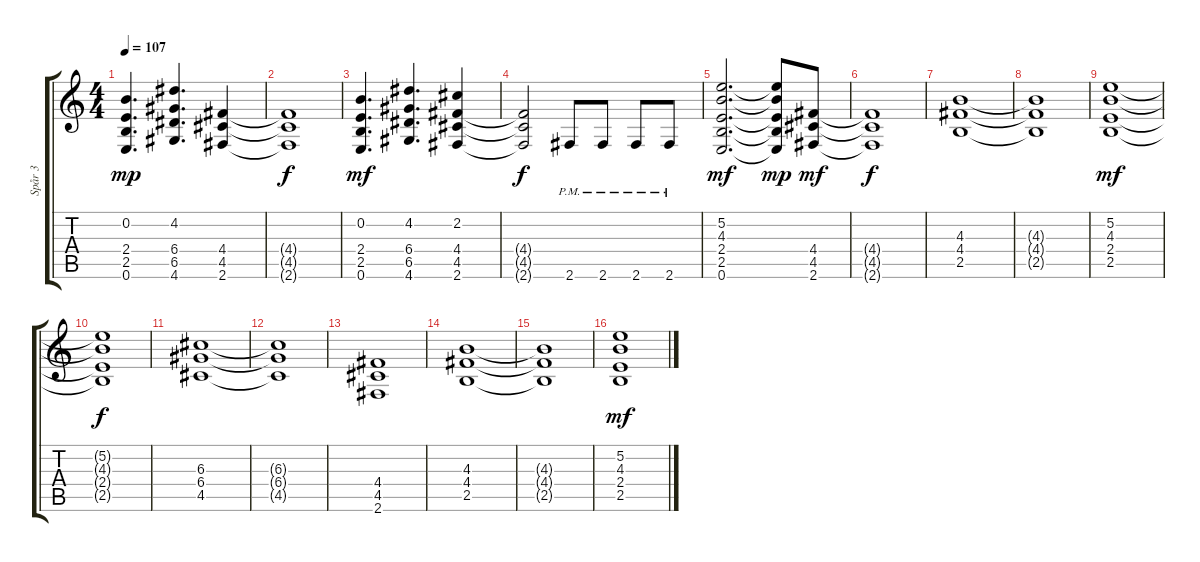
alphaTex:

\track ("Spår 3" "Spår 3") {instrument distortionguitar}
\staff {score tabs}
\tuning (E4 B3 G3 D3 A2 E2) {hide}
\ts (4 4)
\tempo 107
\clef g2
\ks c
(0.2 2.4 2.5 0.6).4{d dy mp volume 10} (4.2 6.4 6.5 4.6).4{d} (4.4 4.5 2.6).4 |
(4.4{t} 4.5{t} 2.6{t}).1{dy f} |
(0.2 2.4 2.5 0.6).4{d dy mf} (4.2 6.4 6.5 4.6).4{d} (2.2 4.4 4.5 2.6).4 |
(4.4{t} 4.5{t} 2.6{t}).2{dy f} 2.6{pm}.8 2.6{pm}.8 2.6{pm}.8 2.6{pm}.8 |
(5.2 4.3 2.4 2.5 0.6).2{d dy mf} (5.2{t} 4.3{t} 2.4{t} 2.5{t} 0.6{t}).8{dy mp} (4.4 4.5 2.6).8{dy mf} |
(4.4{t} 4.5{t} 2.6{t}).1{dy f} |
(4.3 4.4 2.5).1{instrument distortionguitar} |
(4.3{t} 4.4{t} 2.5{t}).1 |
(5.2 4.3 2.4 2.5).1{dy mf} |
(5.2{t} 4.3{t} 2.4{t} 2.5{t}).1{dy f} |
(6.3 6.4 4.5).1 |
(6.3{t} 6.4{t} 4.5{t}).1 |
(4.4 4.5 2.6).1 |
(4.3 4.4 2.5).1 |
(4.3{t} 4.4{t} 2.5{t}).1 |
(5.2 4.3 2.4 2.5).1{dy mf}
